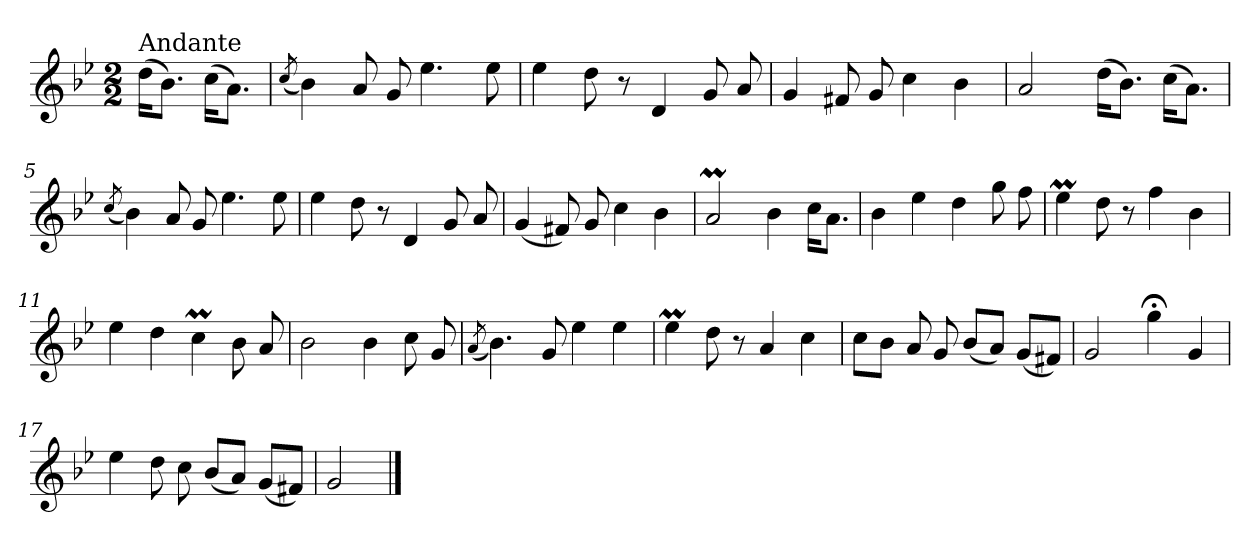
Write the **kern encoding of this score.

**kern
*part1
*staff1
*clefG2
*k[b-e-]
*g:
*M2/2
=
!LO:TX:a:t=Andante
(>16dd\KL
8.b-\J)
(>16cc\KL
8.a\J)
=1
(<8qcc/
4b-\)
8a/
8g/
4.ee-\
8ee-\
=2
4ee-\
8dd\
8r
4d/
8g/
8a/
=3
4g/
8f#X/
8g/
4cc\
4b-\
=4
2a/
(>16dd\KL
8.b-\J)
(>16cc\KL
8.a\J)
!!LO:LB:g=z
=5
(<8qcc/
4b-\)
8a/
8g/
4.ee-\
8ee-\
=6
4ee-\
8dd\
8r
4d/
8g/
8a/
=7
(<4g/
8f#X/)
8g/
4cc\
4b-\
=8
2am/
4b-\
16cc\KL
8.a\J
=9
4b-\
4ee-\
4dd\
8gg\
8ff\
!!LO:LB:g=z
=10
4ee-M\
8dd\
8r
4ff\
4b-\
=11
4ee-\
4dd\
4ccM\
8b-\
8a/
=12
2b-\
4b-\
8cc\
8g/
=13
(<8qa/
4.b-\)
8g/
4ee-\
4ee-\
=14
4ee-M\
8dd\
8r
4a/
4cc\
!!LO:LB:g=z
=15
8cc\L
8b-\J
8a/
8g/
(<8b-/L
8a/J)
(<8g/L
8f#X/J)
=16
2g/
4gg;<\
4g/
=17
4ee-\
8dd\
8cc\
(<8b-/L
8a/J)
(<8g/L
8f#X/J)
=18
2g/
==
*-
